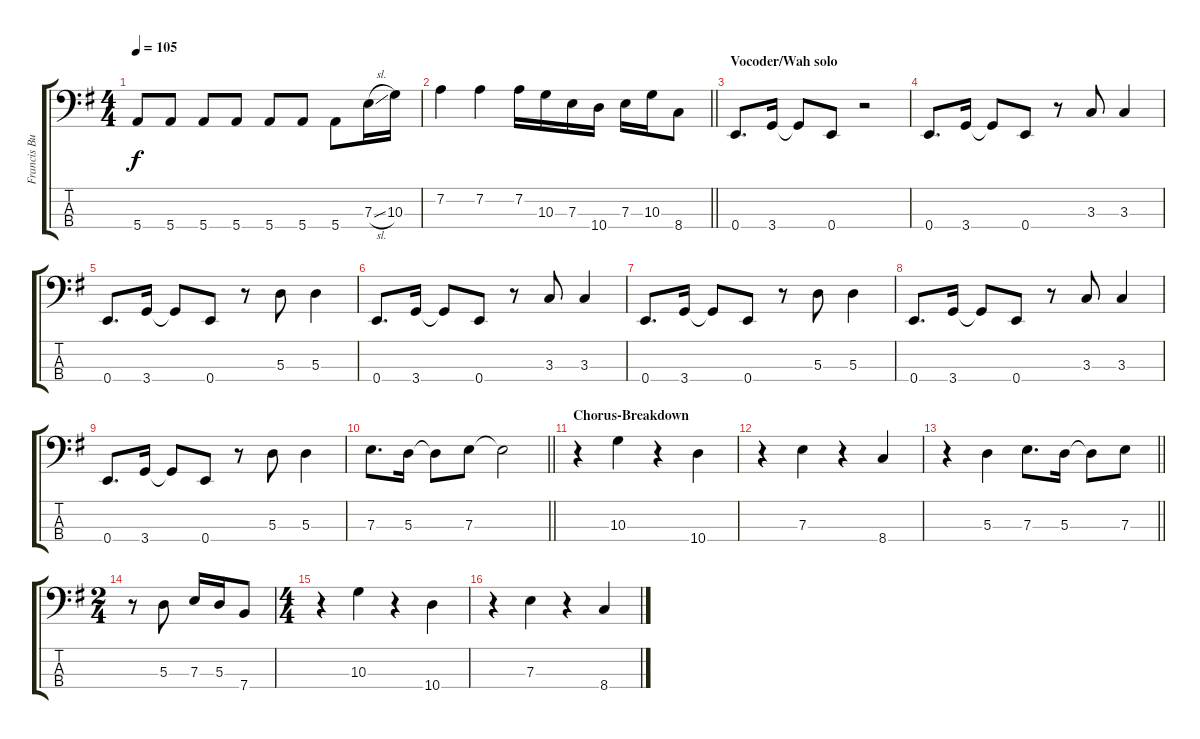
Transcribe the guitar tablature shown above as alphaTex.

\track ("Francis Buchholz" "Francis Bu") {instrument electricbasspick}
\staff {score tabs}
\tuning (G2 D2 A1 E1) {hide}
\ts (4 4)
\tempo 105
\clef f4
\ks g
5.4.8{dy f} 5.4.8 5.4.8 5.4.8 5.4.8 5.4.8 5.4.8 7.3{sl}.16 10.3.16 |
\barLineRight lightlight
7.2.4 7.2.4 7.2.16 10.3.16 7.3.16 10.4.16 7.3.16 10.3.16 8.4.8 |
\section ("" "Vocoder/Wah solo")
0.4.8{d} 3.4.16 3.4{t}.8 0.4.8 r.2 |
0.4.8{d} 3.4.16 3.4{t}.8 0.4.8 r.8 3.3.8 3.3.4 |
0.4.8{d} 3.4.16 3.4{t}.8 0.4.8 r.8 5.3.8 5.3.4 |
0.4.8{d} 3.4.16 3.4{t}.8 0.4.8 r.8 3.3.8 3.3.4 |
0.4.8{d} 3.4.16 3.4{t}.8 0.4.8 r.8 5.3.8 5.3.4 |
0.4.8{d} 3.4.16 3.4{t}.8 0.4.8 r.8 3.3.8 3.3.4 |
0.4.8{d} 3.4.16 3.4{t}.8 0.4.8 r.8 5.3.8 5.3.4 |
\barLineRight lightlight
7.3.8{d} 5.3.16 5.3{t}.8 7.3.8 7.3{t}.2 |
\section ("" "Chorus-Breakdown")
r.4 10.3.4 r.4 10.4.4 |
r.4 7.3.4 r.4 8.4.4 |
\barLineRight lightlight
r.4 5.3.4 7.3.8{d} 5.3.16 5.3{t}.8 7.3.8 |
\ts (2 4)
r.8 5.3.8 7.3.16 5.3.16 7.4.8 |
\ts (4 4)
r.4 10.3.4 r.4 10.4.4 |
r.4 7.3.4 r.4 8.4.4
